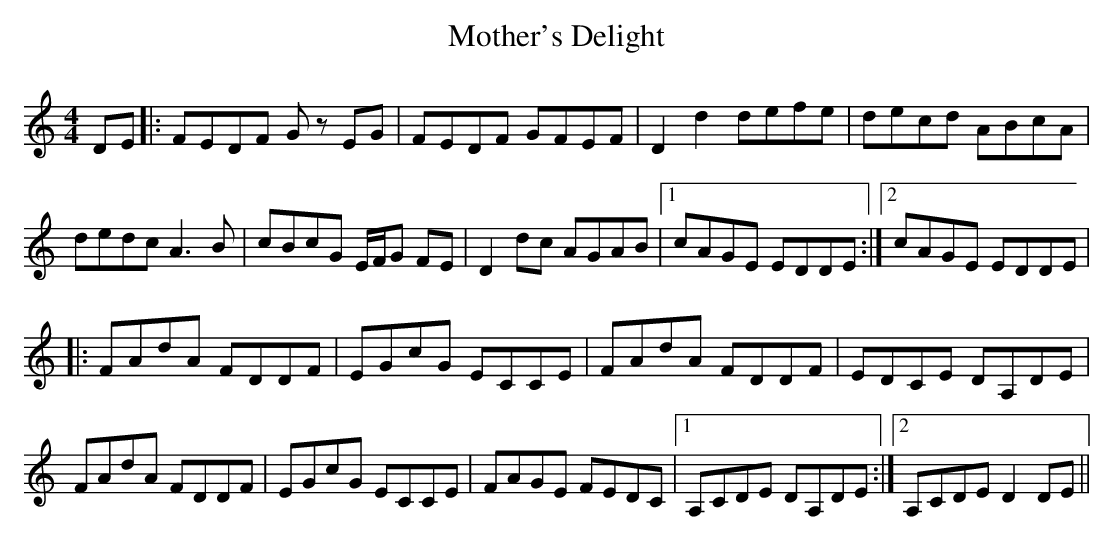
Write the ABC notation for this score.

X:1
T: Mother's Delight
M: 4/4
L: 1/8
K: Ddor
DE|:FEDF Gz EG|FEDF GFEF|D2 d2 defe|decd ABcA|
dedc A3B|cBcG E/2F/2G FE|D2 dc AGAB|1 cAGE EDDE:|2 cAGE EDDE|
|:FAdA FDDF|EGcG ECCE|FAdA FDDF|EDCE DA,DE|
FAdA FDDF|EGcG ECCE|FAGE FEDC|1 A,CDE DA,DE:|2 A,CDE D2DE||
